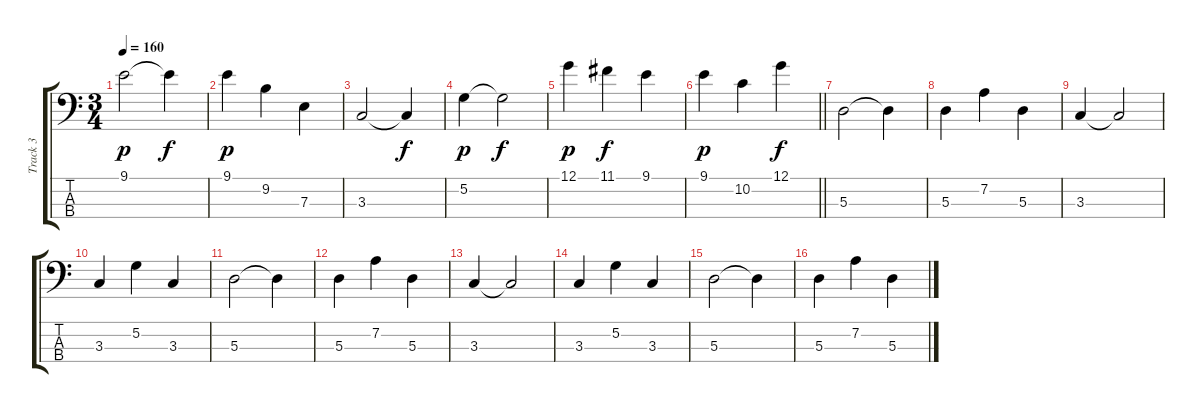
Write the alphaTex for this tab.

\track ("Track 3" "Track 3") {solo instrument electricbasspick}
\staff {score tabs}
\tuning (G2 D2 A1 E1) {hide}
\ts (3 4)
\tempo 160
\clef f4
\ks c
9.1.2{dy p} 9.1{t}.4{dy f} |
9.1.4{dy p} 9.2.4 7.3.4 |
3.3.2 3.3{t}.4{dy f} |
5.2.4{dy p} 5.2{t}.2{dy f} |
12.1.4{dy p} 11.1.4{dy f} 9.1.4 |
\barLineRight lightlight
9.1.4{dy p} 10.2.4 12.1.4{dy f} |
5.3.2 5.3{t}.4 |
5.3.4 7.2.4 5.3.4 |
3.3.4 3.3{t}.2 |
3.3.4 5.2.4 3.3.4 |
5.3.2 5.3{t}.4 |
5.3.4 7.2.4 5.3.4 |
3.3.4 3.3{t}.2 |
3.3.4 5.2.4 3.3.4 |
5.3.2 5.3{t}.4 |
5.3.4 7.2.4 5.3.4
